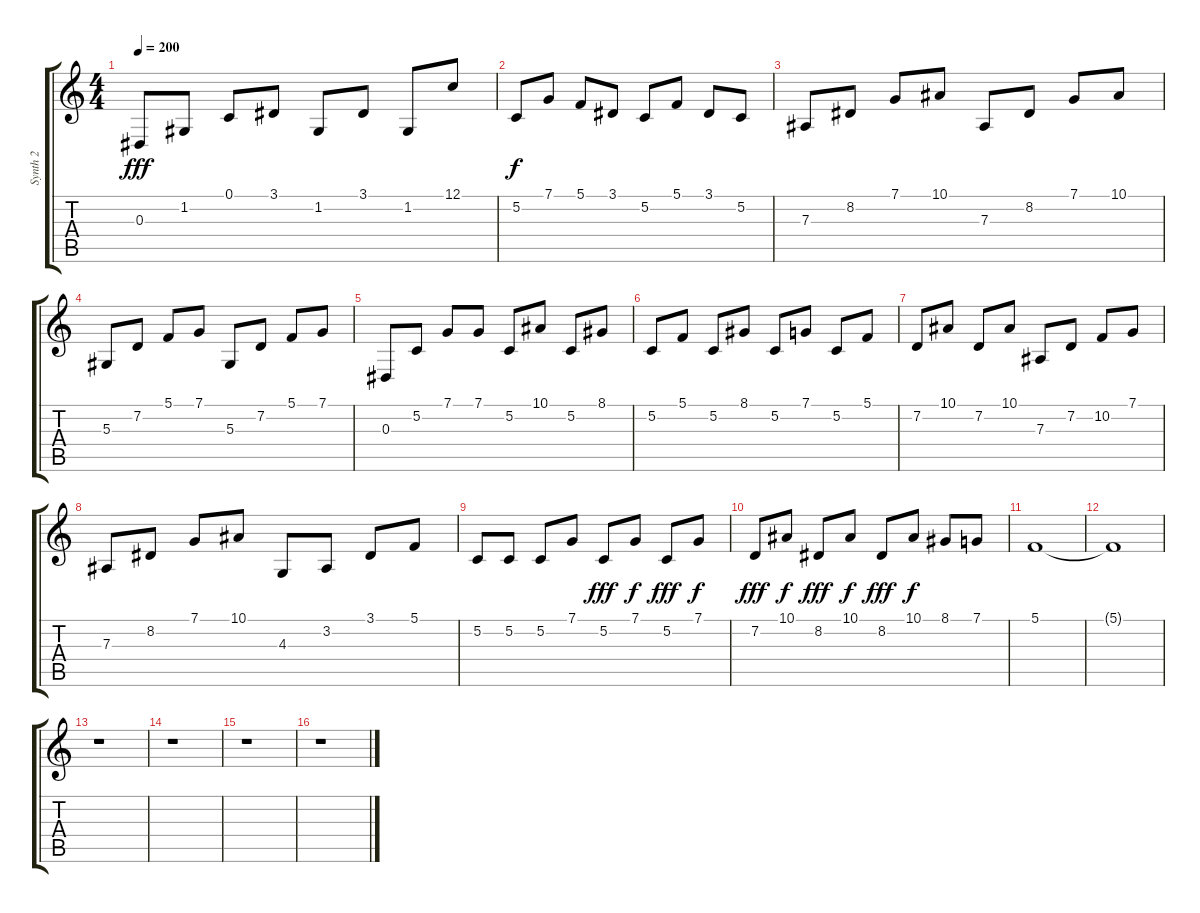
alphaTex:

\track ("Synth 2" "Synth 2") {instrument pad3polysynth}
\staff {score tabs}
\tuning (C4 G3 Eb3 Bb2 F2 C2) {hide}
\ts (4 4)
\tempo 200
\clef g2
\ks c
0.3.8{dy fff} 1.2.8 0.1.8 3.1.8 1.2.8 3.1.8 1.2.8 12.1.8 |
5.2.8{dy f} 7.1.8 5.1.8 3.1.8 5.2.8 5.1.8 3.1.8 5.2.8 |
7.3.8 8.2.8 7.1.8 10.1.8 7.3.8 8.2.8 7.1.8 10.1.8 |
5.3.8 7.2.8 5.1.8 7.1.8 5.3.8 7.2.8 5.1.8 7.1.8 |
0.3.8 5.2.8 7.1.8 7.1.8 5.2.8 10.1.8 5.2.8 8.1.8 |
5.2.8 5.1.8 5.2.8 8.1.8 5.2.8 7.1.8 5.2.8 5.1.8 |
7.2.8 10.1.8 7.2.8 10.1.8 7.3.8 7.2.8 10.2.8 7.1.8 |
7.3.8 8.2.8 7.1.8 10.1.8 4.3.8 3.2.8 3.1.8 5.1.8 |
5.2.8 5.2.8 5.2.8 7.1.8 5.2.8{dy fff} 7.1.8{dy f} 5.2.8{dy fff} 7.1.8{dy f} |
7.2.8{dy fff} 10.1.8{dy f} 8.2.8{dy fff} 10.1.8{dy f} 8.2.8{dy fff} 10.1.8{dy f} 8.1.8 7.1.8 |
5.1.1 |
5.1{t}.1 |
r.1 |
r.1 |
r.1 |
r.1
